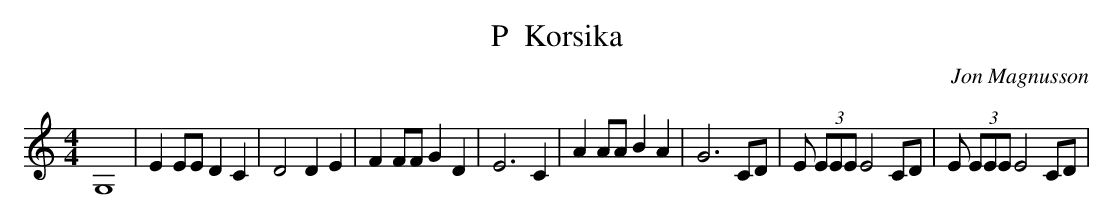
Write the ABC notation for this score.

X:1
T:P  Korsika
C:Jon Magnusson
M:4/4
L:1/16
K:C
G,16|E4E2E2 D4C4| D8 D4E4| F4F2F2 G4D4| E12C4|A4A2A2 B4A4| G12 C2D2 |E2 (3:2:3 E2E2E2 E8 C2D2|E2 (3:2:3 E2E2E2 E8 C2D2|
